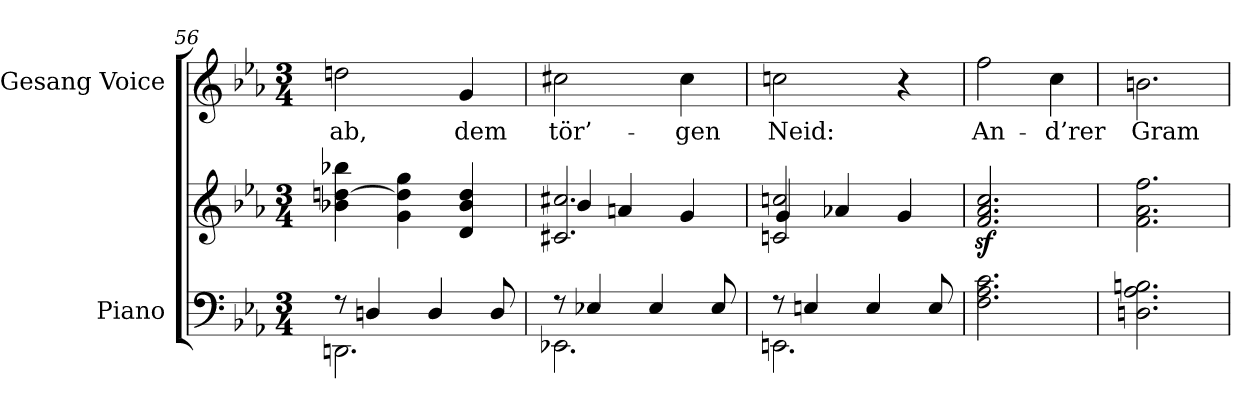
**kern	**kern	**kern	**text
*part2	*part2	*part1	*part1
*staff3	*staff2	*staff1	*staff1
*I"Piano	*	*I"Gesang Voice	*
*I'Pno	*	*	*
*clefF4	*clefG2	*clefG2	*
*k[b-e-a-]	*k[b-e-a-]	*k[b-e-a-]	*
*M3/4	*M3/4	*M3/4	*
=56	=56	=56	=56
*^	*	*	*
!	!	!	!	!LO:LY:b
8r	2.DDn\	4b-X\ [4ddn\ 4bb-X\	2ddn\	ab,
4Dn/	.	.	.	.
.	.	4g\ 4dd\] 4gg\	.	.
4D/	.	.	.	.
!	!	!	!	!LO:LY:b
.	.	4d/ 4b-/ 4dd/	4g/	dem
8D/	.	.	.	.
=57	=57	=57	=57	=57
*	*	*^	*	*
!	!	!	!	!	!LO:LY:b
8r	2.EE-X\	2.c#X/ 2.cc#X/	4b-/	2cc#X\	tör’-
4E-X/	.	.	.	.	.
.	.	.	4an/	.	.
4E-/	.	.	.	.	.
!	!	!	!	!	!LO:LY:b
.	.	.	4g/	4cc#\	-gen
8E-/	.	.	.	.	.
=58	=58	=58	=58	=58	=58
!	!	!	!	!	!LO:LY:b
8r	2.EEn\	2cn/ 2ccn/	4g/	2ccn\	Neid:
4En/	.	.	.	.	.
.	.	.	4a-X/	.	.
4E/	.	.	.	.	.
.	.	4ryy	4g/	4r	.
8E/	.	.	.	.	.
*v	*v	*	*	*	*
*	*v	*v	*	*
!!LO:PB:g=z
=59	=59	=59	=59
!	!	!	!LO:LY:b
2.F\ 2.A-\ 2.c\	2.f/z< 2.a-/z< 2.cc/z<	2ff\	An-
!	!	!	!LO:LY:b
.	.	4cc\	-d’rer
=60	=60	=60	=60
!	!	!	!LO:LY:b
2.Dn\ 2.A-\ 2.Bn\	2.f\ 2.a-\ 2.ff\	2.bn\	Gram
=	=	=	=
*-	*-	*-	*-
